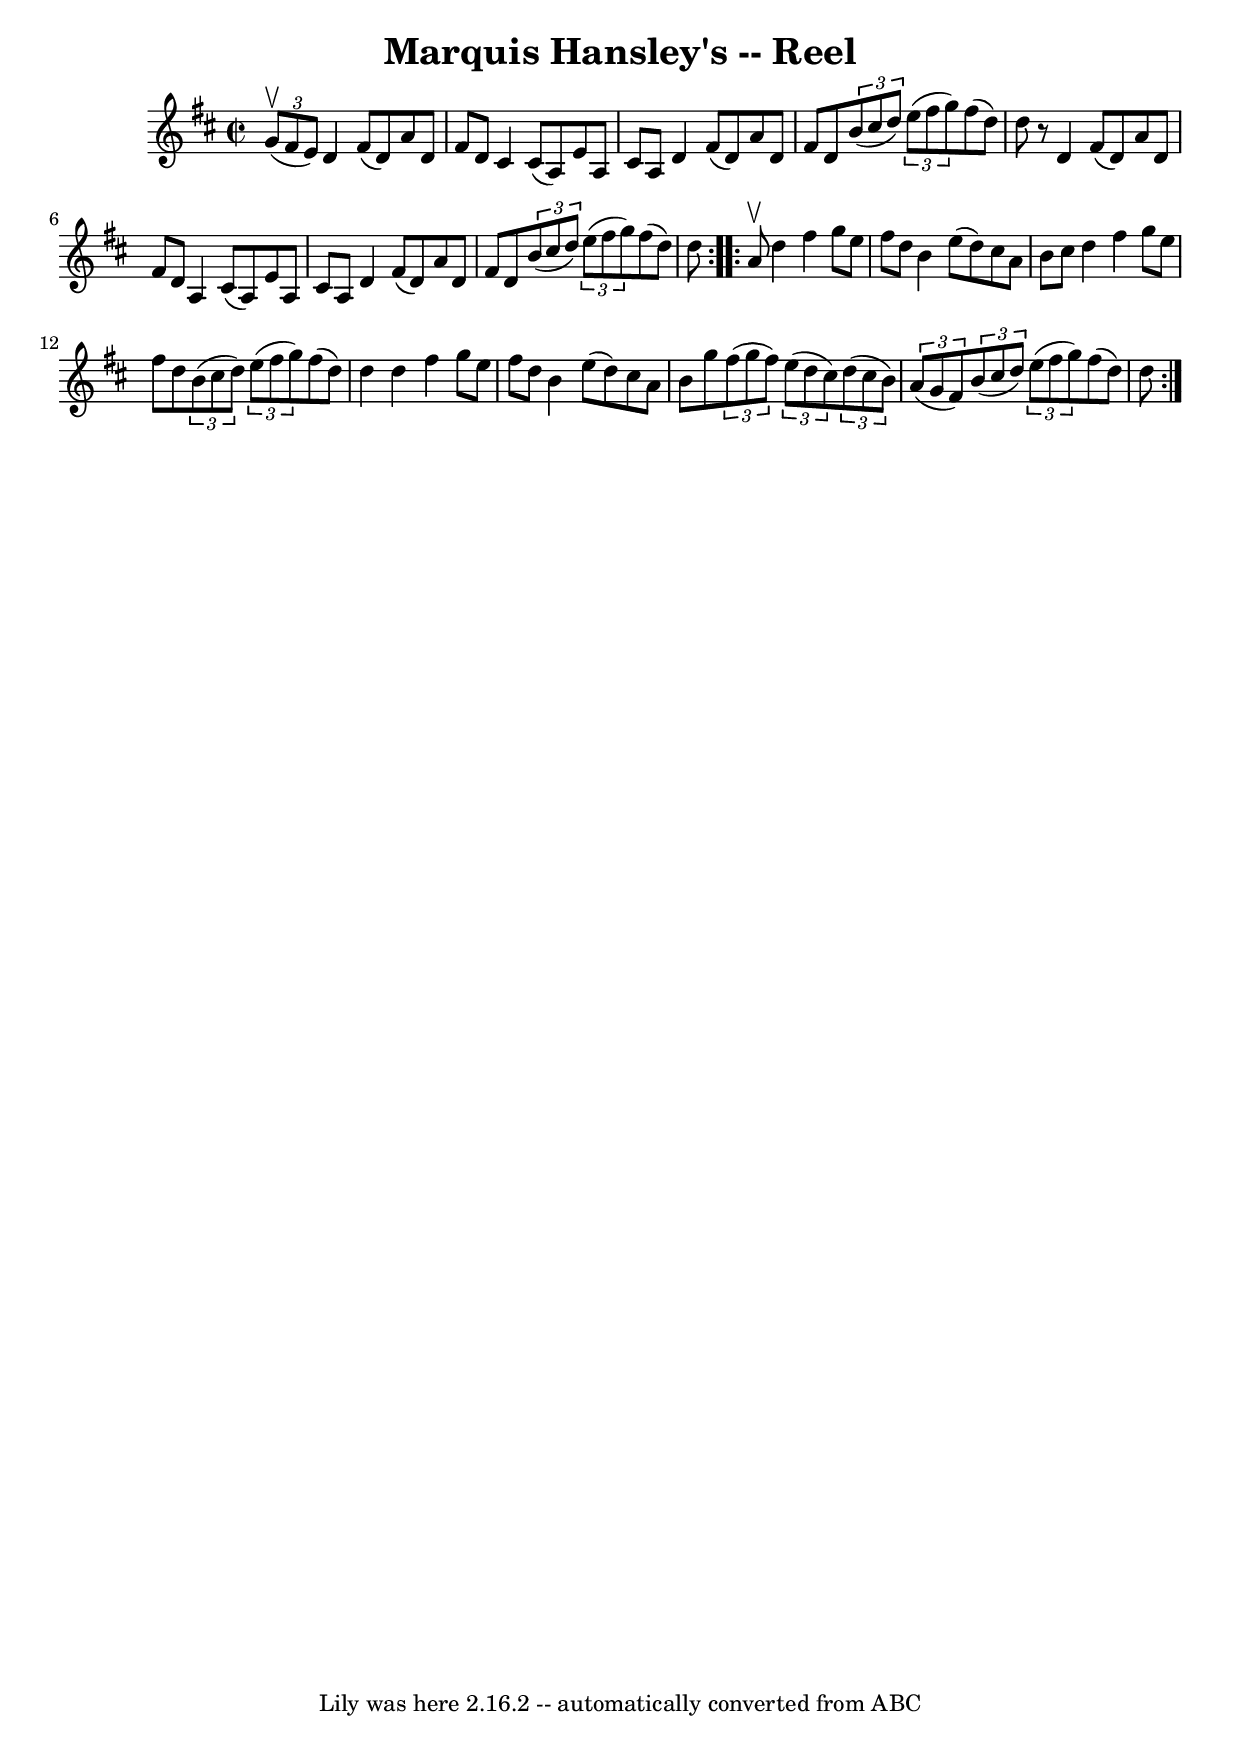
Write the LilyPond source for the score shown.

\version "2.16.2"
\include "Mammoth.ily"
\header {
  %% book = "Ryan's Mammoth Collection"
  crossRefNumber = "1"
  footnotes = "\\\\272"
  origin = "SCOTCH"
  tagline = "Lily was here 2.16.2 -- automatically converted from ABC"
  title = "Marquis Hansley's -- Reel"

}
voicedefault =  {



  \repeat volta 2 {

    \override Staff.TimeSignature #'style = #'C
    \time 2/2 
    \key d \major
   \times 2/3 { g'8^\upbow(fis'8 e'8) 
			       } 
    |
    d'4 fis'8 (d'8) a'8 d'8 fis'8 d'8    |
    
    cis'4 cis'8 (a8) e'8 a8 cis'8 a8    |
    d'4    
    fis'8 (d'8) a'8 d'8 fis'8 d'8    |
    \times 2/3 {   
      b'8 (cis''8 d''8) 
    }   \times 2/3 { e''8 (fis''8 g''8) 
		   }   
    fis''8 (d''8) d''8    r8   |
    d'4 fis'8 (d'8) a'8  
    d'8 fis'8 d'8    |
    a4 cis'8 (a8) e'8 a8 cis'8 
    a8    |
    d'4 fis'8 (d'8) a'8 d'8 fis'8 d'8    
    |
    \times 2/3 { b'8 (cis''8 d''8) 
	       }   \times 2/3 { e''8 
				(fis''8 g''8) 
			      } fis''8 (d''8) d''8    
  }     

  \repeat volta 2 {
    a'8^\upbow |
    d''4 fis''4 g''8 e''8    
    fis''8 d''8    |
    b'4 e''8 (d''8) cis''8 a'8 b'8    
    cis''8    |
    d''4 fis''4 g''8 e''8 fis''8 d''8    
    |
    \times 2/3 { b'8 (cis''8 d''8) 
	       }   \times 2/3 { e''8 (
				fis''8 g''8) 
			      } fis''8 (d''8) d''4    |
    d''4    
    fis''4 g''8 e''8 fis''8 d''8    |
    b'4 e''8 (d''8) 
    cis''8 a'8 b'8 g''8    |
    \times 2/3 { fis''8 (g''8    
		 fis''8) 
	       }   \times 2/3 { e''8 (d''8 cis''8) 
			      }   \times 2/3 {   
				d''8 (cis''8 b'8) 
			      }   \times 2/3 { a'8 (g'8 fis'8) 
					     }   
    |
    \times 2/3 { b'8 (cis''8 d''8) 
	       }   \times 2/3 {   
		 e''8 (fis''8 g''8) 
	       } fis''8 (d''8) d''8    
  }   

}

\score{
  <<

    \context Staff="default"
    {
      \voicedefault 
      
    }

  >>
  \layout {
    
  }
  \midi {
  }

}
